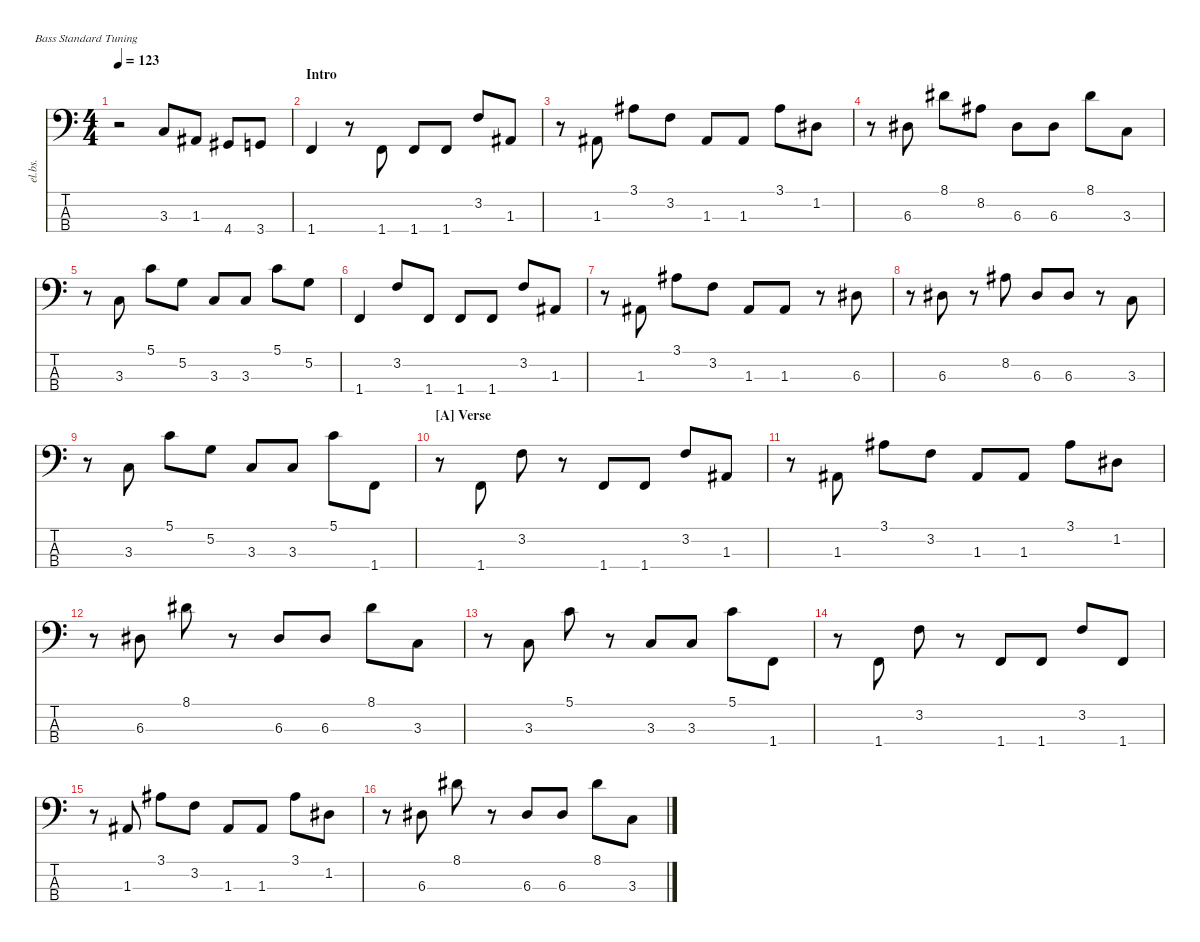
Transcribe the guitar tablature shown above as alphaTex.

\defaultSystemsLayout 4
\hideDynamics
\bracketExtendMode nobrackets
\track ("Electric Bass" "el.bs.") {mute instrument electricbassfinger}
\staff {score tabs}
\tuning (G2 D2 A1 E1)
\ts (4 4)
\tempo 123
\clef f4
\ks c
r.2{dy mf instrument electricbassfinger beam Down} 3.3.8{beam Up} 1.3{acc #}.8{beam Up} 4.4{acc #}.8{beam Up} 3.4.8{beam Up} |
\section ("" "Intro")
1.4.4{beam Up} r.8{beam Down} 1.4.8{beam Up} 1.4.8{beam Up} 1.4.8{beam Up} 3.2.8{beam Up} 1.3{acc #}.8{beam Up} |
r.8{beam Down} 1.3{acc #}.8{beam Up} 3.1{acc #}.8{beam Down} 3.2.8{beam Down} 1.3{acc #}.8{beam Up} 1.3{acc #}.8{beam Up} 3.1{acc #}.8{beam Down} 1.2{acc #}.8{beam Down} |
r.8 6.3{acc #}.8 8.1{acc #}.8 8.2{acc #}.8 6.3{acc #}.8 6.3{acc #}.8 8.1{acc #}.8 3.3.8 |
r.8{beam Down} 3.3.8{beam Up} 5.1.8{beam Down} 5.2.8{beam Down} 3.3.8{beam Up} 3.3.8{beam Up} 5.1.8{beam Down} 5.2.8{beam Down} |
1.4.4{beam Up} 3.2.8{beam Up} 1.4.8{beam Up} 1.4.8{beam Up} 1.4.8{beam Up} 3.2.8{beam Up} 1.3{acc #}.8{beam Up} |
r.8{beam Down} 1.3{acc #}.8{beam Up} 3.1{acc #}.8{beam Down} 3.2.8{beam Down} 1.3{acc #}.8{beam Up} 1.3{acc #}.8{beam Up} r.8{beam Down} 6.3{acc #}.8{beam Down} |
r.8{beam Down} 6.3{acc #}.8{beam Down} r.8{beam Down} 8.2{acc #}.8{beam Down} 6.3{acc #}.8{beam Up} 6.3{acc #}.8{beam Up} r.8{beam Down} 3.3.8{beam Up} |
r.8{beam Down} 3.3.8{beam Up} 5.1.8{beam Down} 5.2.8{beam Down} 3.3.8{beam Up} 3.3.8{beam Up} 5.1.8{beam Down} 1.4.8{beam Down} |
\section ("A" "Verse")
r.8{beam Down} 1.4.8{beam Up} 3.2.8{beam Down} r.8{beam Down} 1.4.8{beam Up} 1.4.8{beam Up} 3.2.8{beam Up} 1.3{acc #}.8{beam Up} |
r.8{beam Down} 1.3{acc #}.8{beam Up} 3.1{acc #}.8{beam Down} 3.2.8{beam Down} 1.3{acc #}.8{beam Up} 1.3{acc #}.8{beam Up} 3.1{acc #}.8{beam Down} 1.2{acc #}.8{beam Down} |
r.8{beam Down} 6.3{acc #}.8{beam Down} 8.1{acc #}.8{beam Down} r.8{beam Down} 6.3{acc #}.8{beam Up} 6.3{acc #}.8{beam Up} 8.1{acc #}.8{beam Down} 3.3.8{beam Down} |
r.8{beam Down} 3.3.8{beam Up} 5.1.8{beam Down} r.8{beam Down} 3.3.8{beam Up} 3.3.8{beam Up} 5.1.8{beam Down} 1.4.8{beam Down} |
r.8{beam Down} 1.4.8{beam Up} 3.2.8{beam Down} r.8{beam Down} 1.4.8{beam Up} 1.4.8{beam Up} 3.2.8{beam Up} 1.4.8{beam Up} |
r.8 1.3{acc #}.8 3.1{acc #}.8 3.2.8 1.3{acc #}.8 1.3{acc #}.8 3.1{acc #}.8 1.2{acc #}.8 |
r.8{beam Down} 6.3{acc #}.8{beam Down} 8.1{acc #}.8{beam Down} r.8{beam Down} 6.3{acc #}.8{beam Up} 6.3{acc #}.8{beam Up} 8.1{acc #}.8{beam Down} 3.3.8{beam Down}
